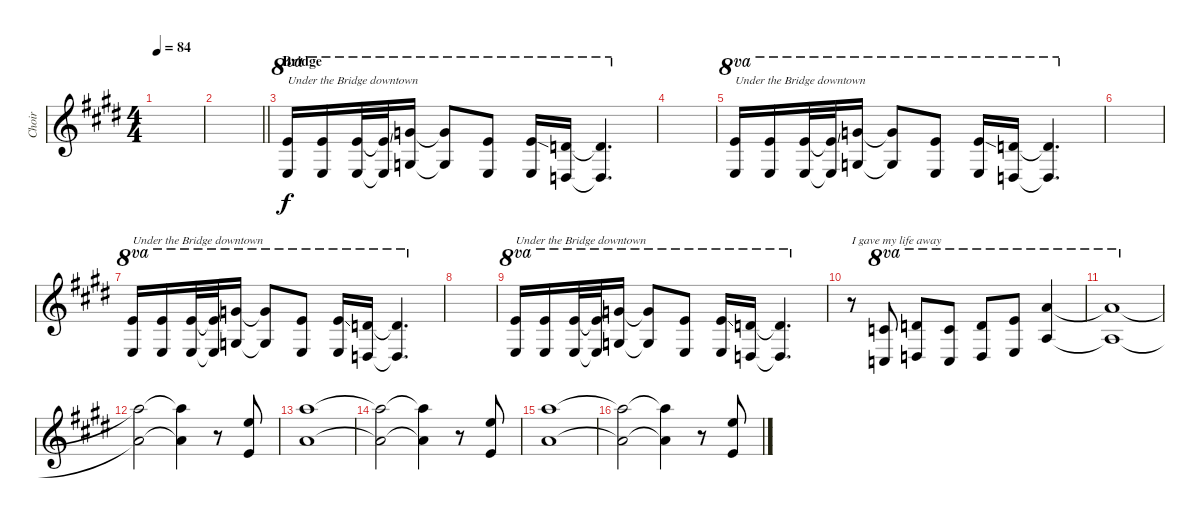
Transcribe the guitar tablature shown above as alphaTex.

\track ("Choir" "Choir") {instrument choiraahs}
\staff {score}
\tuning (E4 B3 G3 D3 A1 E2) {hide}
\ts (4 4)
\tempo 84
\clef g2
\ks e
|
\barLineRight lightlight
|
\section ("" "Bridge")
(12.1 9.3).16{ot 8va txt "Under the Bridge downtown"} (12.1 9.3).16{ot 8va} (12.1 9.3).32{ot 8va} (12.1{ss t} 9.3{t}).32{ot 8va} (15.1 12.3).16{ot 8va} (15.1{t} 12.3{t}).8{ot 8va} (12.1 9.3).8{ot 8va} (12.1{ss} 9.3).16{ot 8va} (10.1 7.3).16{ot 8va} (10.1{t} 7.3{t}).4{d ot 8va} |
|
(12.1 9.3).16{ot 8va txt "Under the Bridge downtown"} (12.1 9.3).16{ot 8va} (12.1 9.3).32{ot 8va} (12.1{ss t} 9.3{t}).32{ot 8va} (15.1 12.3).16{ot 8va} (15.1{t} 12.3{t}).8{ot 8va} (12.1 9.3).8{ot 8va} (12.1{ss} 9.3).16{ot 8va} (10.1 7.3).16{ot 8va} (10.1{t} 7.3{t}).4{d ot 8va} |
|
(12.1 9.3).16{ot 8va txt "Under the Bridge downtown"} (12.1 9.3).16{ot 8va} (12.1 9.3).32{ot 8va} (12.1{ss t} 9.3{t}).32{ot 8va} (15.1 12.3).16{ot 8va} (15.1{t} 12.3{t}).8{ot 8va} (12.1 9.3).8{ot 8va} (12.1{ss} 9.3).16{ot 8va} (10.1 7.3).16{ot 8va} (10.1{t} 7.3{t}).4{d ot 8va} |
|
(12.1 9.3).16{ot 8va txt "Under the Bridge downtown"} (12.1 9.3).16{ot 8va} (12.1 9.3).32{ot 8va} (12.1{ss t} 9.3{t}).32{ot 8va} (15.1 12.3).16{ot 8va} (15.1{t} 12.3{t}).8{ot 8va} (12.1 9.3).8{ot 8va} (12.1{ss} 9.3).16{ot 8va} (10.1 7.3).16{ot 8va} (10.1{t} 7.3{t}).4{d ot 8va} |
r.8{txt "I gave my life away"} (8.1 5.3).8{ot 8va} (10.1 7.3).8{ot 8va} (8.1 5.3).8{ot 8va} (10.1 7.3).8{ot 8va} (12.1 9.3).8{ot 8va} (17.1 14.3).4{ot 8va} |
(17.1{t} 14.3{t}).1{ot 8va} |
(17.1{t} 14.3{t}).2 (17.1{t} 14.3{t}).4 r.8 (12.1 9.3).8 |
(17.1 14.3).1 |
(17.1{t} 14.3{t}).2 (17.1{t} 14.3{t}).4 r.8 (12.1 9.3).8 |
(17.1 14.3).1 |
(17.1{t} 14.3{t}).2 (17.1{t} 14.3{t}).4 r.8 (12.1 9.3).8
